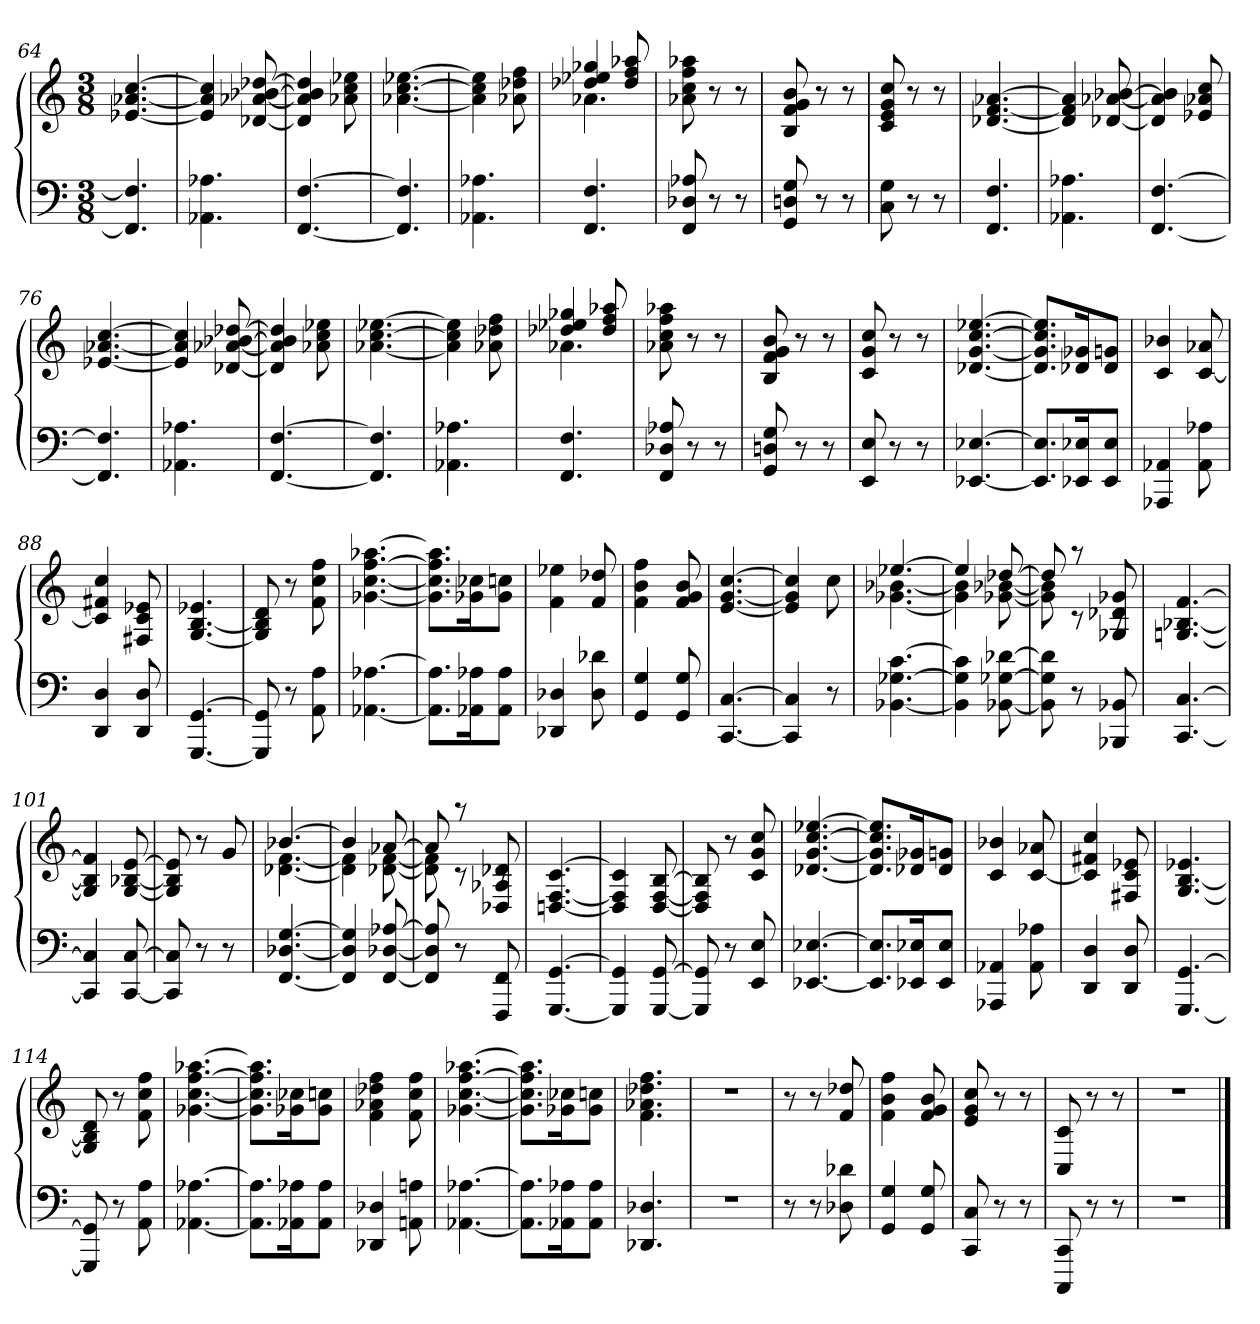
**kern	**kern
*part1	*part1
*staff2	*staff1
*clefF4	*clefG2
*k[]	*k[]
*C:	*C:
*M3/8	*M3/8
=64	=64
4.FF] 4.F]	[4.e-X [4.a-X [4.cc
=65	=65
4.AA-X 4.A-X	4e-] 4a-] 4cc]
.	[8d-X [8a-X [8b-X [8dd-X
=66	=66
[4.FF [4.F	4d-] 4a-] 4b-] 4dd-]
.	8a-X 8cc 8ee-X
=67	=67
4.FF] 4.F]	[4.a-X [4.cc [4.ee-X
=68	=68
4.AA-X 4.A-X	4a-] 4cc] 4ee-]
.	8a-X 8dd-X 8ff
=69	=69
*	*^
4.FF 4.F	4dd-X 4ee-X 4gg-X	4.a-X
.	8dd- 8ff 8aa-X	.
*	*v	*v
=70	=70
8FF 8D-X 8A-X	8a-X 8cc 8ff 8aa-X
8r	8r
8r	8r
=71	=71
8GG 8Dn 8G	8B 8f 8g 8b
8r	8r
8r	8r
=72	=72
8C 8G	8c 8e 8g 8cc
8r	8r
8r	8r
=73	=73
4.FF 4.F	[4.d-X [4.f [4.a-X
=74	=74
4.AA-X 4.A-X	4d-] 4f] 4a-]
.	[8d-X [8a-X [8b-X
=75	=75
[4.FF [4.F	4d-] 4a-] 4b-]
.	8e-X 8a-X 8cc
=76	=76
4.FF] 4.F]	[4.e-X [4.a-X [4.cc
=77	=77
4.AA-X 4.A-X	4e-] 4a-] 4cc]
.	[8d-X [8a-X [8b-X [8dd-X
=78	=78
[4.FF [4.F	4d-] 4a-] 4b-] 4dd-]
.	8a-X 8cc 8ee-X
=79	=79
4.FF] 4.F]	[4.a-X [4.cc [4.ee-X
=80	=80
4.AA-X 4.A-X	4a-] 4cc] 4ee-]
.	8a-X 8dd-X 8ff
=81	=81
*	*^
4.FF 4.F	4dd-X 4ee-X 4gg-X	4.a-X
.	8dd- 8ff 8aa-X	.
*	*v	*v
=82	=82
8FF 8D-X 8A-X	8a-X 8cc 8ff 8aa-X
8r	8r
8r	8r
=83	=83
8GG 8Dn 8G	8B 8f 8g 8b
8r	8r
8r	8r
=84	=84
8EE 8E	8c 8g 8cc
8r	8r
8r	8r
=85	=85
[4.EE-X [4.E-X	[4.d-X [4.g [4.cc [4.ee-X
=86	=86
8.EE-] 8.E-]L	8.d-] 8.g] 8.cc] 8.ee-]L
16EE-X 16E-XK	16d-X 16g-XK
8EE- 8E-J	8d- 8gnJ
=87	=87
4AAA-X 4AA-X	4c 4b-X
8AA- 8A-X	[8c 8a-X
=88	=88
4DD 4D	4c] 4f#X 4cc
8DD 8D	8F#X 8c 8e-X
=89	=89
[4.GGG [4.GG	[4.G [4.B 4.e-X
=90	=90
8GGG] 8GG]	8G] 8B] 8d
8r	8r
8AA 8A	8f 8cc 8ff
=91	=91
[4.AA-X [4.A-X	[4.g-X [4.cc [4.ff [4.aa-X
=92	=92
8.AA-] 8.A-]L	8.g-] 8.cc] 8.ff] 8.aa-]L
16AA-X 16A-XK	16g-X 16cc-XK
8AA- 8A-J	8g- 8ccnJ
=93	=93
4DD-X 4D-X	4f 4ee-X
8D- 8d-X	8f 8dd-X
=94	=94
4GG 4G	4f 4b 4ff
8GG 8G	8f 8g 8b
=95	=95
[4.CC [4.C	[4.e [4.g [4.cc
=96	=96
4CC] 4C]	4e] 4g] 4cc]
8r	8cc
=97	=97
*	*^
[4.BB-X [4.G-X [4.c	[4.ee-X	[4.g-X [4.b-X
=98	=98	=98
4BB-] 4G-] 4c]	4ee-]	4g-] 4b-]
[8BB-X [8G-X [8d-X	[8dd-X	[8g-X [8b-X
=99	=99	=99
8BB-] 8G-] 8d-]	8dd-]	8g-] 8b-]
8r	8raa	8rc
8BBB-X 8BB-X	8G-X 8d-X 8g-X	8rc
*	*v	*v
=100	=100
[4.CC [4.C	[4.Gn [4.B-X [4.f
=101	=101
4CC] 4C]	4G] 4B-] 4f]
[8CC [8C	[8G [8B-X [8e
=102	=102
8CC] 8C]	8G] 8B-] 8e]
8r	8r
8r	8g
=103	=103
*	*^
[4.FF [4.D-X [4.G	[4.b-X	[4.d-X [4.f
=104	=104	=104
4FF] 4D-] 4G]	4b-]	4d-] 4f]
[8FF [8D-X [8A-X	[8a-X	[8d-X [8f
=105	=105	=105
8FF] 8D-] 8A-]	8a-]	8d-] 8f]
8r	8raa	8rc
8FFF 8FF	8D-X 8A-X 8d-X	8rc
*	*v	*v
=106	=106
[4.GGG [4.GG	[4.Dn [4.F [4.c
=107	=107
4GGG] 4GG]	4D] 4F] 4c]
[8GGG [8GG	[8D [8F [8B
=108	=108
8GGG] 8GG]	8D] 8F] 8B]
8r	8r
8EE 8E	8c 8g 8cc
=109	=109
[4.EE-X [4.E-X	[4.d-X [4.g [4.cc [4.ee-X
=110	=110
8.EE-] 8.E-]L	8.d-] 8.g] 8.cc] 8.ee-]L
16EE-X 16E-XK	16d-X 16g-XK
8EE- 8E-J	8d- 8gnJ
=111	=111
4AAA-X 4AA-X	4c 4b-X
8AA- 8A-X	[8c 8a-X
=112	=112
4DD 4D	4c] 4f#X 4cc
8DD 8D	8F#X 8c 8e-X
=113	=113
[4.GGG [4.GG	[4.G [4.B 4.e-X
=114	=114
8GGG] 8GG]	8G] 8B] 8d
8r	8r
8AA 8A	8f 8cc 8ff
=115	=115
[4.AA-X [4.A-X	[4.g-X [4.cc [4.ff [4.aa-X
=116	=116
8.AA-] 8.A-]L	8.g-] 8.cc] 8.ff] 8.aa-]L
16AA-X 16A-XK	16g-X 16cc-XK
8AA- 8A-J	8g- 8ccnJ
=117	=117
4DD-X 4D-X	4f 4a-X 4dd-X 4ff
8AAn 8An	8f 8cc 8ff
=118	=118
[4.AA-X [4.A-X	[4.g-X [4.cc [4.ff [4.aa-X
=119	=119
8.AA-] 8.A-]L	8.g-] 8.cc] 8.ff] 8.aa-]L
16AA-X 16A-XK	16g-X 16cc-XK
8AA- 8A-J	8g- 8ccnJ
=120	=120
4.DD-X 4.D-X	4.f 4.a-X 4.dd-X 4.ff
=121	=121
4.r	4.r
=122	=122
8r	8r
8r	8r
8D-X 8d-X	8f 8dd-X
=123	=123
4GG 4G	4f 4b 4ff
8GG 8G	8f 8g 8b
=124	=124
8CC 8C	8e 8g 8cc
8r	8r
8r	8r
=125	=125
8CCC 8CC	8C 8c
8r	8r
8r	8r
=126	=126
4.r	4.r
==	==
*-	*-
